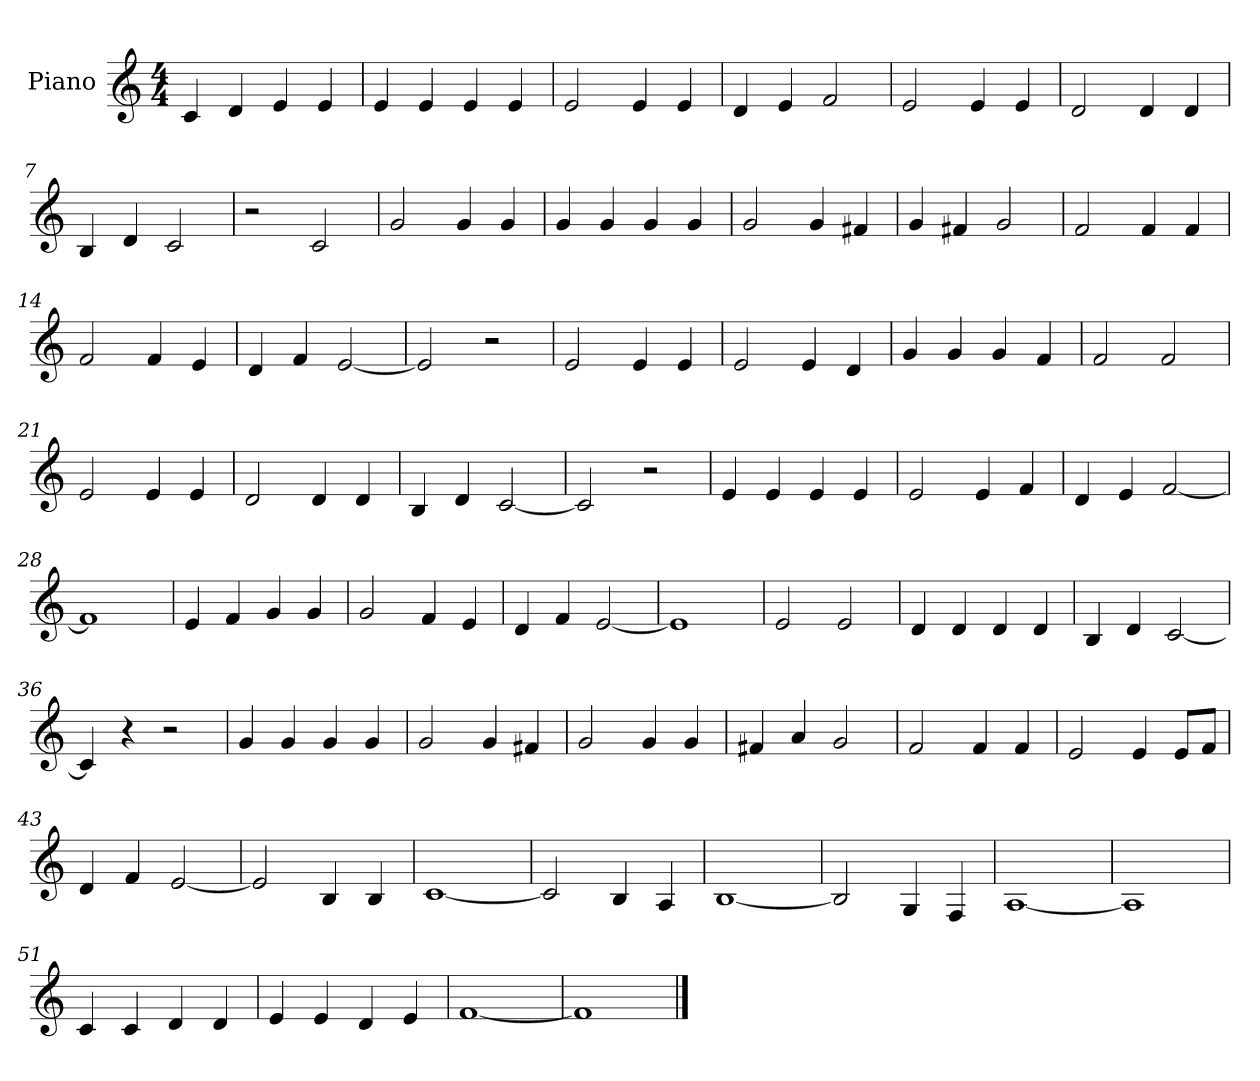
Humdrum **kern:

**kern
*part1
*staff1
*I"Piano
*I'Pno.
*clefG2
*k[]
*M4/4
=1
4c/
4d/
4e/
4e/
=2
4e/
4e/
4e/
4e/
=3
2e/
4e/
4e/
=4
4d/
4e/
2f/
!!LO:LB:g=z
=5
2e/
4e/
4e/
=6
2d/
4d/
4d/
=7
4B/
4d/
2c/
=8
2r
2c/
!!LO:LB:g=z
=9
2g/
4g/
4g/
=10
4g/
4g/
4g/
4g/
=11
2g/
4g/
4f#X/
=12
4g/
4f#X/
2g/
!!LO:LB:g=z
=13
2f/
4f/
4f/
=14
2f/
4f/
4e/
=15
4d/
4f/
[2e/
=16
2e/]
2r
!!LO:LB:g=z
=17
2e/
4e/
4e/
=18
2e/
4e/
4d/
=19
4g/
4g/
4g/
4f/
=20
2f/
2f/
!!LO:LB:g=z
=21
2e/
4e/
4e/
=22
2d/
4d/
4d/
=23
4B/
4d/
[2c/
=24
2c/]
2r
!!LO:PB:g=z
=25
4e/
4e/
4e/
4e/
=26
2e/
4e/
4f/
=27
4d/
4e/
[2f/
=28
1f]
!!LO:LB:g=z
=29
4e/
4f/
4g/
4g/
=30
2g/
4f/
4e/
=31
4d/
4f/
[2e/
=32
1e]
!!LO:LB:g=z
=33
2e/
2e/
=34
4d/
4d/
4d/
4d/
=35
4B/
4d/
[2c/
=36
4c/]
4r
2r
!!LO:LB:g=z
=37
4g/
4g/
4g/
4g/
=38
2g/
4g/
4f#X/
=39
2g/
4g/
4g/
=40
4f#X/
4a/
2g/
!!LO:LB:g=z
=41
2f/
4f/
4f/
=42
2e/
4e/
8e/L
8f/J
=43
4d/
4f/
[2e/
=44
2e/]
4B/
4B/
!!LO:LB:g=z
=45
[1c
=46
2c/]
4B/
4A/
=47
[1B
=48
2B/]
4G/
4F/
=49
[1A
=50
1A]
!!LO:LB:g=z
=51
4c/
4c/
4d/
4d/
=52
4e/
4e/
4d/
4e/
=53
[1f
=54
1f]
==
*-
